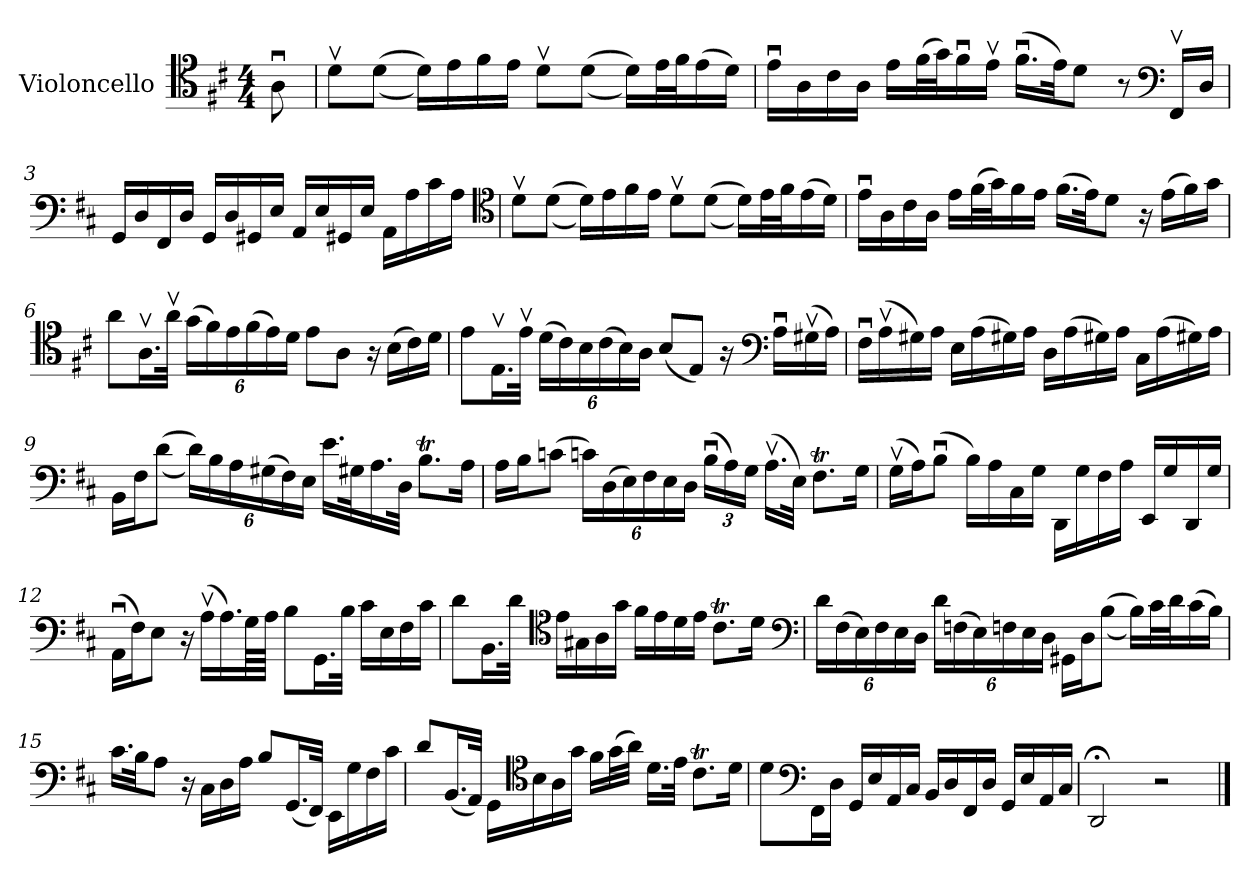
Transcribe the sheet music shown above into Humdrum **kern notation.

**kern
*part1
*staff1
*I"Violoncello
*I'Vc
*clefC4
*k[f#c#]
*D:
*M4/4
=
8Au\
=1
8dv\L
((8d\J
16d\LL))
16e\
16f#\
16e\JJ
8dv\L
((8d\J
16d\LL))
32e\L
32f#\J
(16e\
16d\JJ)
=2
16eu\LL
16A\
16c#\
16A\JJ
16e\LL
(32f#\L
32g\J)
16f#u\
16ev\JJ
(16.f#u\LL
32e\JK)
8d\J
8r
*clefF4
16FF#v/LL
16D/JJ
!!LO:LB:g=z
=3
16GG/LL
16D/
16FF#/
16D/JJ
16GG/LL
16D/
16GG#X/
16E/JJ
16AA/LL
16E/
16GG#X/
16E/JJ
16AA\LL
16A\
16c#\
16A\JJ
*clefC4
=4
8dv\L
((8d\J
16d\LL))
16e\
16f#\
16e\JJ
8dv\L
((8d\J
16d\LL))
32e\L
32f#\J
(16e\
16d\JJ)
!!LO:LB:g=z
=5
16eu\LL
16A\
16c#\
16A\JJ
16e\LL
(32f#\L
32g\J)
16f#\
16e\JJ
(16.f#\LL
32e\JK)
8d\J
16r
(16e\LL
16f#\)
16g\JJ
=6
8a\L
16.Av\L
32av\JJk
*Xbrackettup
(24g\LL
24f#\)
24e\
(24f#\
24e\)
24d\JJ
8e\L
8A\J
16r
(16B\LL
16c#\)
16d\JJ
!!LO:LB:g=z
=7
8e\L
16.Ev\L
32ev\JJk
(24d\LL
24c#\)
24B\
(24c#\
24B\)
24A\JJ
(8B/L
8E/J)
16r
*clefF4
16Au\LL
(16G#Xv\
16A\JJ)
=8
16F#u\LL
(16Av\
16G#X\)
16A\JJ
16E\LL
(16A\
16G#X\)
16A\JJ
16D\LL
(16A\
16G#X\)
16A\JJ
16C#\LL
(16A\
16G#X\)
16A\JJ
!!LO:LB:g=z
=9
16BB\LL
16F#\J
((8d\J
24d\LL))
24B\
24A\
(24G#X\
24F#\)
24E\JJ
16.e\LL
32G#X\K
16.A\
32D\JJk
8.BT\L
16A\Jk
=10
16A\LL
16B\J
(8cn\J
24cn\LL)
(24D\
24E\)
24F#\
24E\
24D\JJ
(24Bu\LL
24A\)
24G\JJ
(16.Av\LL
32E\JJk)
8.F#t\L
16G\Jk
!!LO:LB:g=z
=11
(16Gv\LL
16A\J)
(8Bu\J
16B\LL)
16A\
16C#\
16G\JJ
16DD\LL
16G\
16F#\
16A\JJ
16EE/LL
16G/
16DD/
16G/JJ
=12
(16AAu\LL
16F#\J)
8E\J
16r
(16Av\LL
16.A\)
64G\LL
64A\JJJJ
8B\L
16.GG\L
32B\JJk
16c#\LL
16E\
16F#\
16c#\JJ
!!LO:LB:g=z
=13
8d\L
16.BB\L
32d\JJk
*clefC4
16e\LL
16G#X\
16A\
16g\JJ
16f#\LL
16e\
16d\
16e\JJ
8.c#t\L
16d\Jk
*clefF4
=14
24d\LL
(24F#\
24E\)
24F#\
24E\
24D\JJ
24d\LL
(24Fn\
24E\)
24Fn\
24E\
24D\JJ
16GG#X\LL
16D\J
((8B\J
16B\LL))
32c#\L
32d\J
(16c#\
16B\JJ)
!!LO:LB:g=z
=15
16.c#\LL
32B\JK
8A\J
16r
16C#\LL
16D\
16A\JJ
8B/L
(16.GG/L
32FF#/JJk)
16EE\LL
16G\
16F#\
16c#\JJ
=16
8d/L
(16.BB/L
32AA/JJk)
16GG\LL
*clefC4
16B\
16A\
16g\JJ
16f#\LL
(32g\L
32a\JJJ)
16.d\LL
32e\JJk
8.c#t\L
16d\Jk
!!LO:LB:g=z
=17
8d\L
*clefF4
16FF#\L
16D\JJ
16GG/LL
16E/
16AA/
16C#/JJ
16BB/LL
16D/
16FF#/
16D/JJ
16GG/LL
16E/
16AA/
16C#/JJ
=18
2DD;</
2r
==
*-
